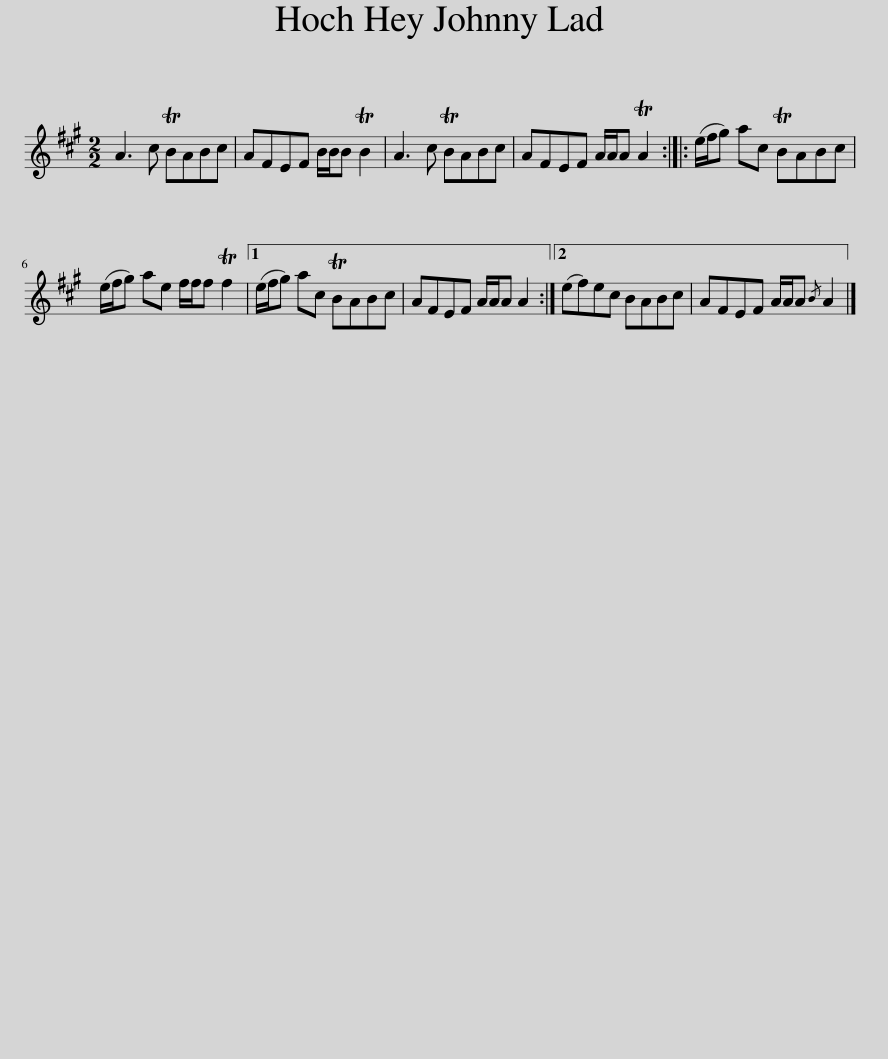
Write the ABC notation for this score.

X:1
L:1/8
M:2/2
I:linebreak $
K:A
V:1 treble
V:1
 A3 c TBABc | AFEF B/B/B TB2 | A3 c TBABc | AFEF A/A/A TA2 :: (e/f/g) ac TBABc |$ %5
 (e/f/g) ae f/f/f Tf2 |1 (e/f/g) ac TBABc | AFEF A/A/A A2 :|2 (ef)ec BABc | AFEF A/A/A{/B} A2 |] %10
